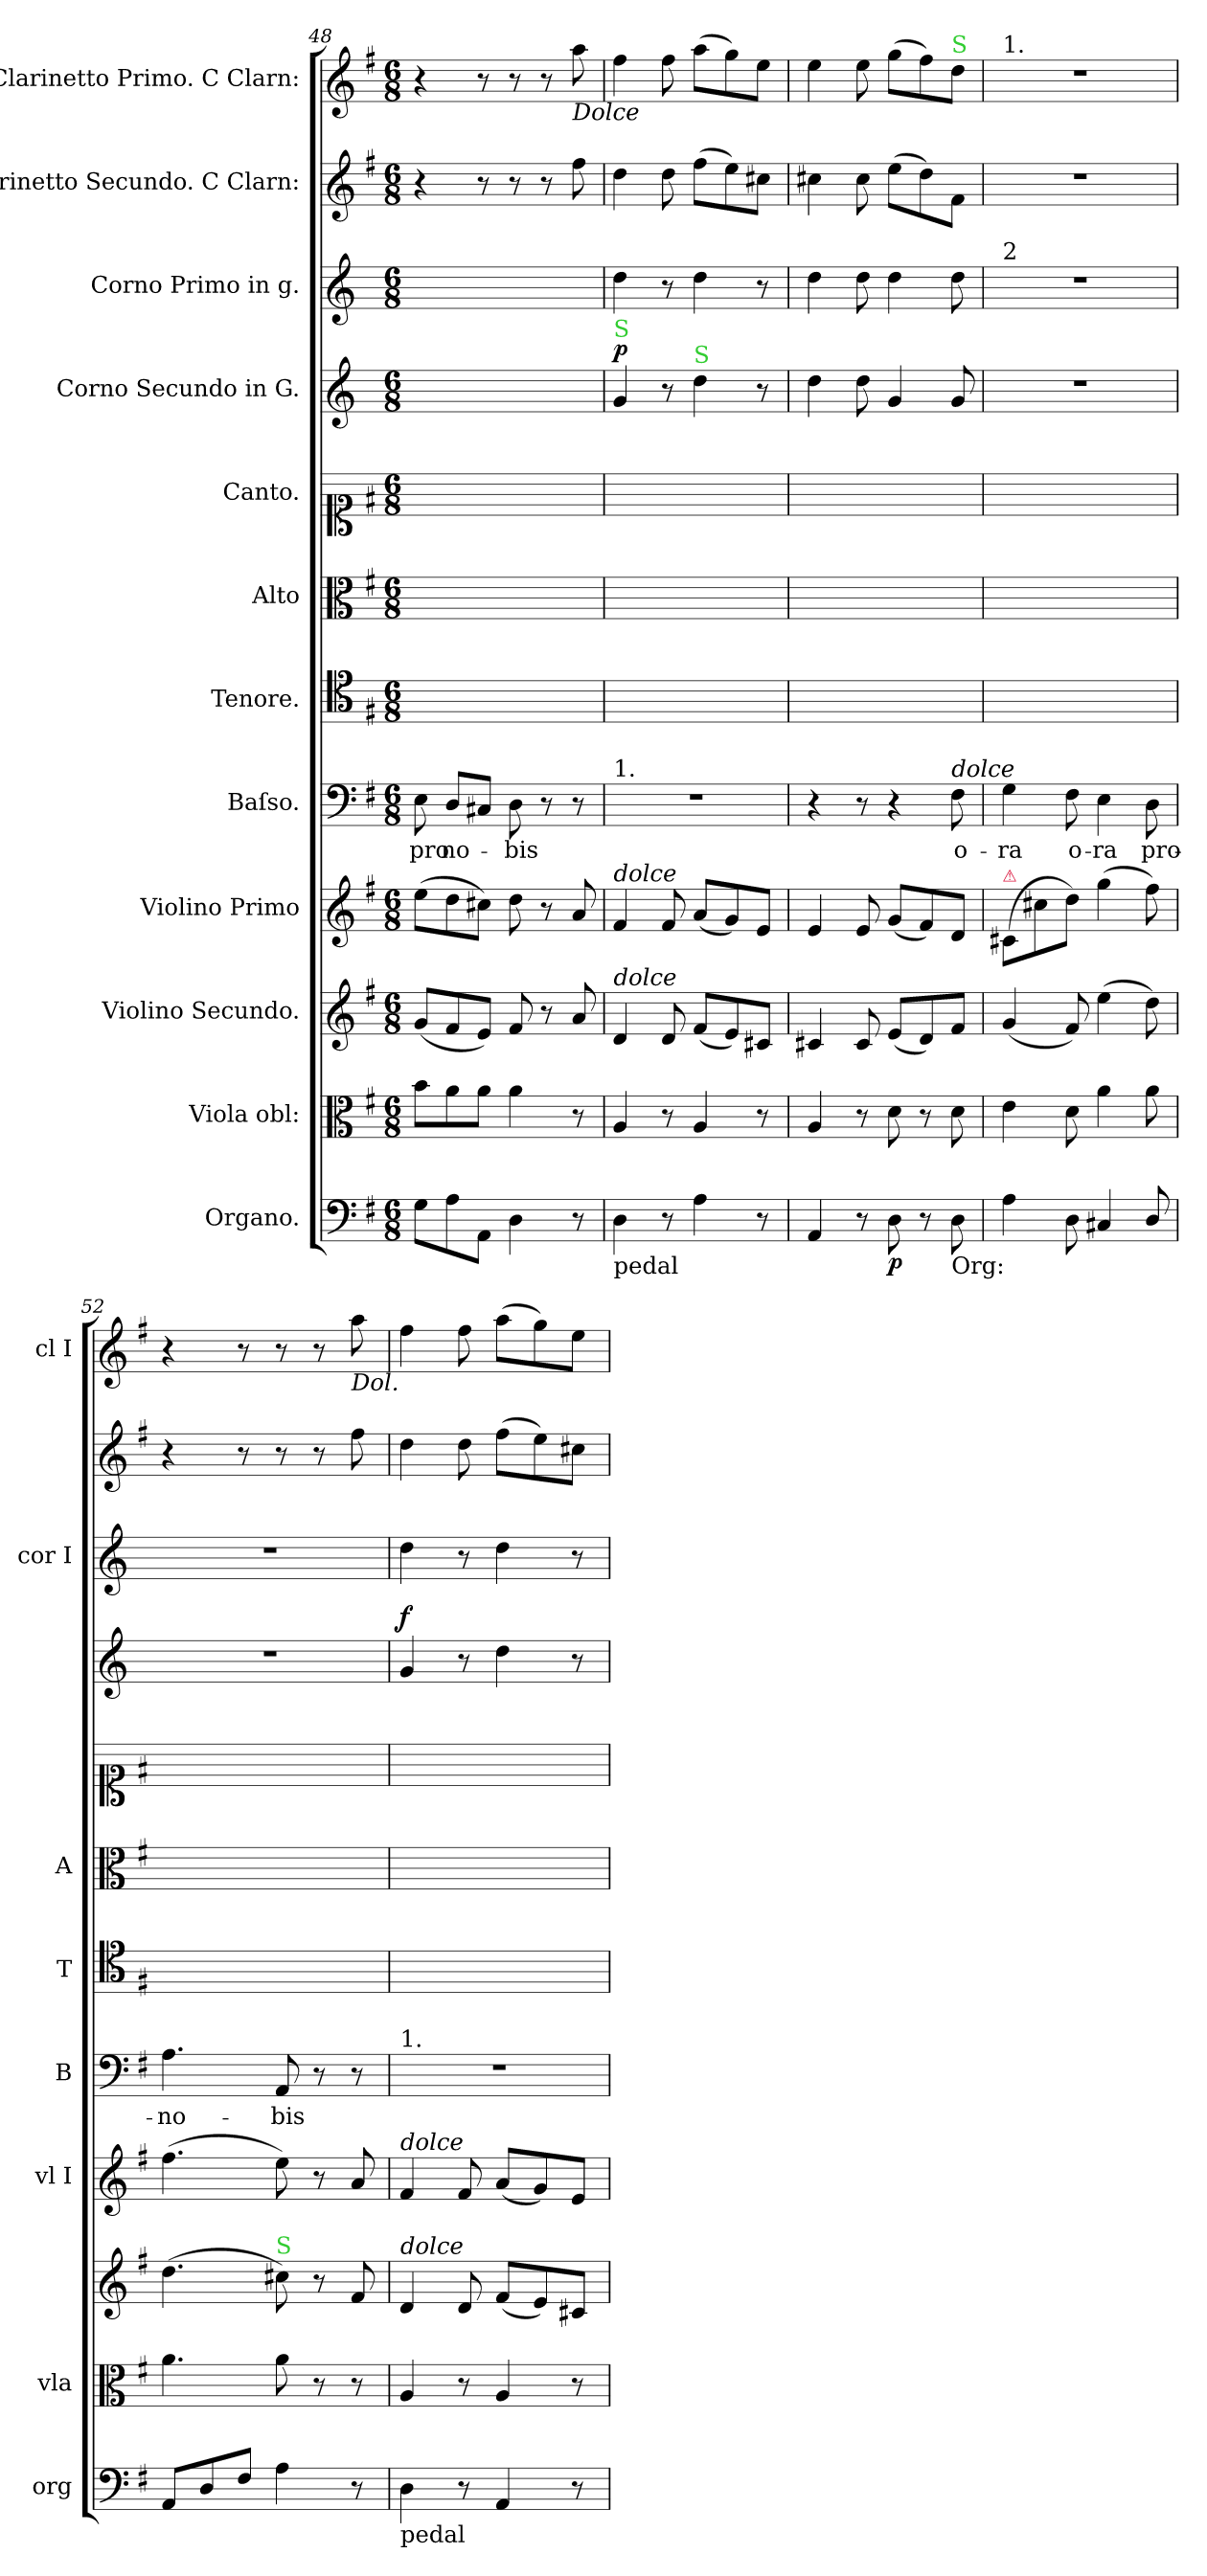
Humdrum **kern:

**kern	**dynam	**kern	**kern	**dynam	**kern	**dynam	**kern	**text	**kern	**kern	**kern	**kern	**dynam	**kern	**dynam	**kern	**kern
*part12	*part12	*part11	*part10	*part10	*part9	*part9	*part8	*part8	*part7	*part6	*part5	*part4	*part4	*part3	*part3	*part2	*part1
*staff12	*staff12	*staff11	*staff10	*staff10	*staff9	*staff9	*staff8	*staff8	*staff7	*staff6	*staff5	*staff4	*staff4	*staff3	*staff3	*staff2	*staff1
*I"Organo.	*	*I"Viola obl:	*I"Violino Secundo.	*	*I"Violino Primo	*	*I"Baſso.	*	*I"Tenore.	*I"Alto	*I"Canto.	*I"Corno Secundo in G.	*	*I"Corno Primo in g.	*	*I"Clarinetto Secundo. C Clarn:	*I"Clarinetto Primo. C Clarn:
*I'org	*	*I'vla	*	*	*I'vl I	*	*I'B	*	*I'T	*I'A	*	*	*	*I'cor I	*	*	*I'cl I
*clefF4	*	*clefC3	*clefG2	*	*clefG2	*	*clefF4	*	*clefC4	*clefC3	*clefC1	*clefG2	*	*clefG2	*	*clefG2	*clefG2
*	*	*	*	*	*	*	*	*	*	*	*	*ITrd3c5	*	*ITrd3c5	*	*	*
*k[f#]	*	*k[f#]	*k[f#]	*	*k[f#]	*	*k[f#]	*	*k[f#]	*k[f#]	*k[f#]	*k[f#]	*	*k[f#]	*	*k[f#]	*k[f#]
*G:	*	*G:	*G:	*	*G:	*	*G:	*	*G:	*G:	*G:	*G:	*	*G:	*	*G:	*G:
*M6/8	*	*M6/8	*M6/8	*	*M6/8	*	*M6/8	*	*M6/8	*M6/8	*M6/8	*M6/8	*	*M6/8	*	*M6/8	*M6/8
=48	=48	=48	=48	=48	=48	=48	=48	=48	=48	=48	=48	=48	=48	=48	=48	=48	=48
8G\L	.	8b\L	(8gL	.	(8ee\L	.	8E\	pro	2.ryy	2.ryy	2.ryy	2.ryy	.	2.ryy	.	4r	4r
8A\	.	8a\	8f#/	.	8dd\	.	8D/L	no-	.	.	.	.	.	.	.	.	.
8AA/J	.	8a\J	8eJ)	.	8cc#X\J)	.	8C#X/J	.	.	.	.	.	.	.	.	8r	8r
4D\	.	4a\	8f#/	.	8dd\	.	8D\	-bis	.	.	.	.	.	.	.	8r	8r
.	.	.	8r	.	8r	.	8r	.	.	.	.	.	.	.	.	8r	8r
!	!	!	!	!	!	!	!	!	!	!	!	!	!	!	!	!	!LO:TX:b:i:t=Dolce
8r	.	8r	8a/	.	8a/	.	8r	.	.	.	.	.	.	.	.	8ff#\	8aa\
=49	=49	=49	=49	=49	=49	=49	=49	=49	=49	=49	=49	=49	=49	=49	=49	=49	=49
!	!	!	!	!	!	!	!	!	!	!	!	!LO:TX:a:color=limegreen:t=S	!	!	!	!	!
!	!	!	!	!	!	!	!LO:TX:a:t=1.	!	!	!	!	!	!	!	!	!	!
!	!	!	!	!	!LO:TX:a:i:t=dolce	!	!	!	!	!	!	!	!	!	!	!	!
!	!	!	!LO:TX:a:i:t=dolce	!	!	!	!	!	!	!	!	!	!	!	!	!	!
!LO:TX:b:t=pedal	!	!	!	!	!	!	!	!	!	!	!	!	!	!	!	!	!
!	!	!	!	!	!	!	!	!	!	!	!	!	!LO:DY:a	!	!LO:DY:a	!	!
4D\	.	4A/	4d/	.	4f#/	.	2.r	.	2.ryy	2.ryy	2.ryy	4d	p	4a\	pia	4dd\	4ff#\
8r	.	8r	8d/	.	8f#/	.	.	.	.	.	.	8r	.	8r	.	8dd\	8ff#\
!	!	!	!	!	!	!	!	!	!	!	!	!LO:TX:a:color=limegreen:t=S	!	!	!	!	!
4A\	.	4A/	(8f#/L	.	(8a/L	.	.	.	.	.	.	4a	.	4a\	.	(8ff#\L	(8aa\L
.	.	.	8e/)	.	8g/)	.	.	.	.	.	.	.	.	.	.	8ee\)	8gg\)
8r	.	8r	8c#X/J	.	8e/J	.	.	.	.	.	.	8r	.	8r	.	8cc#X\J	8ee\J
=50	=50	=50	=50	=50	=50	=50	=50	=50	=50	=50	=50	=50	=50	=50	=50	=50	=50
4AA/	.	4A/	4c#X/	.	4e/	.	4r	.	2.ryy	2.ryy	2.ryy	4a\	.	4a\	.	4cc#X\	4ee\
8r	.	8r	8c#/	.	8e/	.	8r	.	.	.	.	8a\	.	8a\	.	8cc#\	8ee\
!	!LO:DY:b	!	!	!	!	!	!	!	!	!	!	!	!	!	!	!	!
8D\	p	8d\	(8e/L	.	(8g/L	.	4r	.	.	.	.	4d/	.	4a\	.	(8ee\L	(8gg\L
8r	.	8r	8d/)	.	8f#/)	.	.	.	.	.	.	.	.	.	.	8dd\)	8ff#\)
!	!	!	!	!	!	!	!	!	!	!	!	!	!	!	!	!	!LO:TX:a:color=limegreen:t=S
!	!	!	!	!	!	!	!LO:TX:a:i:t=dolce	!	!	!	!	!	!	!	!	!	!
!LO:TX:b:t=Org&colon;	!	!	!	!	!	!	!	!	!	!	!	!	!	!	!	!	!
8D\	.	8d\	8f#/J	.	8d/J	.	8F#\	o-	.	.	.	8d/	.	8a\	.	8f#/J	8ddJ
=51	=51	=51	=51	=51	=51	=51	=51	=51	=51	=51	=51	=51	=51	=51	=51	=51	=51
!	!	!	!	!	!	!	!	!	!	!	!	!	!	!	!	!	!LO:TX:a:t=1.
!	!	!	!	!	!	!	!	!	!	!	!	!	!	!LO:TX:a:t=2	!	!	!
!	!	!	!	!	!LO:TX:a:color=crimson:t=⚠	!	!	!	!	!	!	!	!	!	!	!	!
!	!	!	!	!LO:DY:b	!	!LO:DY:b	!	!	!	!	!	!	!	!	!	!	!
4A\	.	4e\	(4g/	piano	(8c#X/L	pia	4G\	-ra	2.ryy	2.ryy	2.ryy	2.r	.	2.r	.	2.r	2.r
.	.	.	.	.	8cc#X\	.	.	.	.	.	.	.	.	.	.	.	.
8D\	.	8d\	8f#/)	.	8dd\J)	.	8F#\	o-	.	.	.	.	.	.	.	.	.
4C#X/	.	4a\	(4ee\	.	(4gg	.	4E\	-ra	.	.	.	.	.	.	.	.	.
8D/	.	8a\	8dd\)	.	8ff#)	.	8D\	pro-	.	.	.	.	.	.	.	.	.
=52	=52	=52	=52	=52	=52	=52	=52	=52	=52	=52	=52	=52	=52	=52	=52	=52	=52
8AA/L	.	4.a\	(4.dd	.	(4.ff#\	.	4.A\	-no-	2.ryy	2.ryy	2.ryy	2.r	.	2.r	.	4r	4r
8D/	.	.	.	.	.	.	.	.	.	.	.	.	.	.	.	.	.
8F#/J	.	.	.	.	.	.	.	.	.	.	.	.	.	.	.	8r	8r
!	!	!	!LO:TX:a:color=limegreen:t=S	!	!	!	!	!	!	!	!	!	!	!	!	!	!
4A\	.	8a\	8cc#X)	.	8ee\)	.	8AA/	-bis	.	.	.	.	.	.	.	8r	8r
.	.	8r	8r	.	8r	.	8r	.	.	.	.	.	.	.	.	8r	8r
!	!	!	!	!	!	!	!	!	!	!	!	!	!	!	!	!	!LO:TX:b:i:t=Dol.
8r	.	8r	8f#/	.	8a/	.	8r	.	.	.	.	.	.	.	.	8ff#\	8aa\
=53	=53	=53	=53	=53	=53	=53	=53	=53	=53	=53	=53	=53	=53	=53	=53	=53	=53
!	!	!	!	!	!	!	!LO:TX:a:t=1.	!	!	!	!	!	!	!	!	!	!
!	!	!	!	!	!LO:TX:a:i:t=dolce	!	!	!	!	!	!	!	!	!	!	!	!
!	!	!	!LO:TX:a:i:t=dolce	!	!	!	!	!	!	!	!	!	!	!	!	!	!
!LO:TX:b:t=pedal	!	!	!	!	!	!	!	!	!	!	!	!	!	!	!	!	!
!	!	!	!	!	!	!	!	!	!	!	!	!	!LO:DY:a	!	!LO:DY:a	!	!
4D\	.	4A/	4d/	.	4f#/	.	2.r	.	2.ryy	2.ryy	2.ryy	4d/	f	4a\	for.	4dd\	4ff#\
8r	.	8r	8d/	.	8f#/	.	.	.	.	.	.	8r	.	8r	.	8dd\	8ff#\
4AA/	.	4A/	(8f#/L	.	(8a/L	.	.	.	.	.	.	4a\	.	4a\	.	(8ff#\L	(8aa\L
.	.	.	8e/)	.	8g/)	.	.	.	.	.	.	.	.	.	.	8ee\)	8gg\)
8r	.	8r	8c#X/J	.	8e/J	.	.	.	.	.	.	8r	.	8r	.	8cc#X\J	8ee\J
=	=	=	=	=	=	=	=	=	=	=	=	=	=	=	=	=	=
*-	*-	*-	*-	*-	*-	*-	*-	*-	*-	*-	*-	*-	*-	*-	*-	*-	*-
